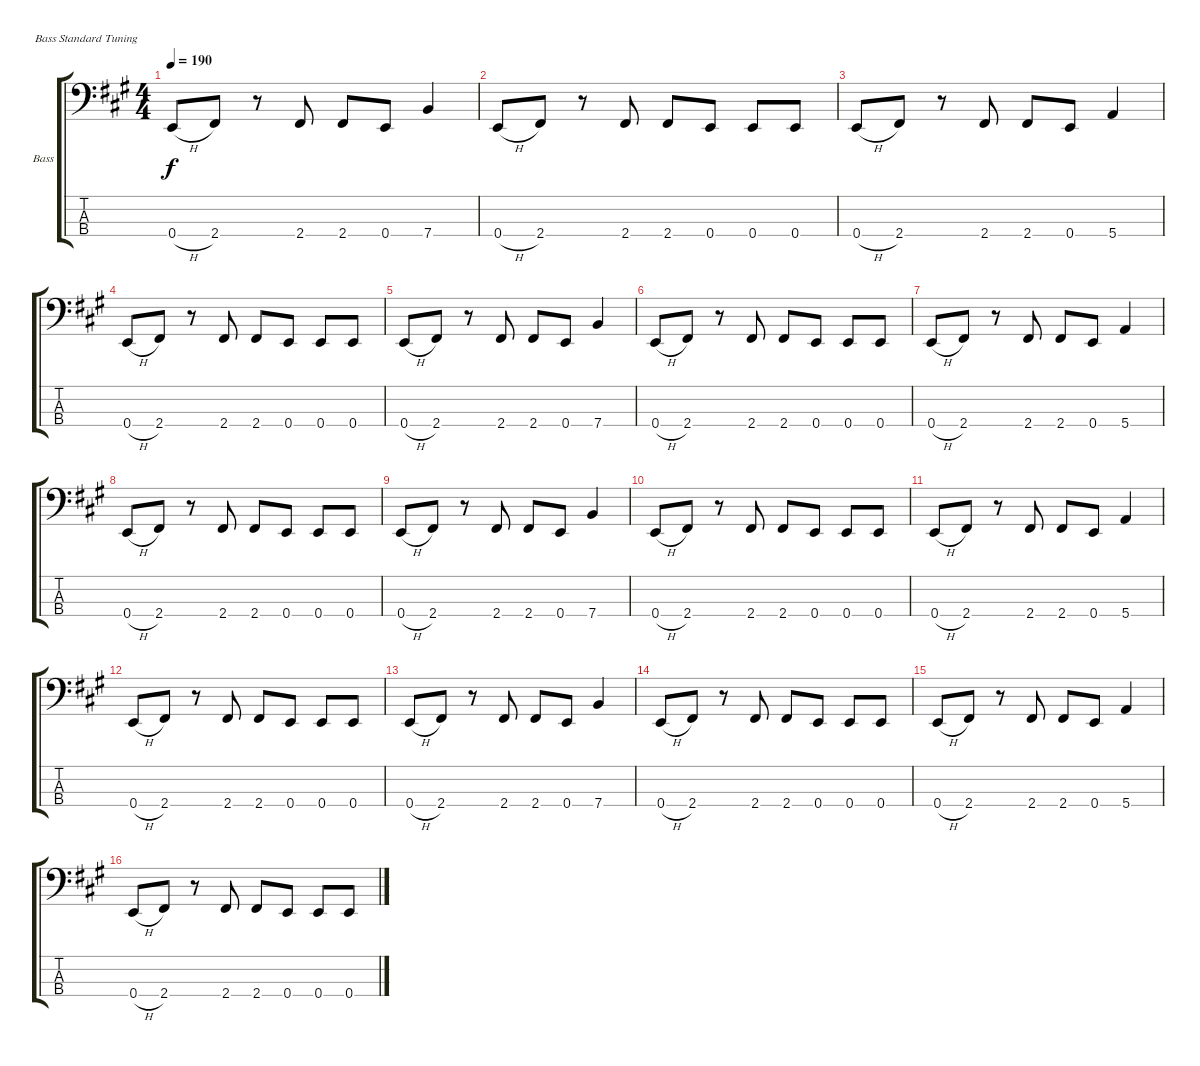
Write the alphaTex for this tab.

\bracketExtendMode groupsimilarinstruments
\firstSystemTrackNameOrientation horizontal
\otherSystemsTrackNameOrientation horizontal
\track ("Bass" "Bass") {instrument electricbassfinger}
\staff {score tabs}
\tuning (G2 D2 A1 E1)
\ts (4 4)
\tempo 190
\clef f4
\scale
0.319149
\ks a
0.4{h}.8{dy f} 2.4.8 r.8 2.4.8 2.4.8 0.4.8 7.4.4 |
\scale
0.340426 0.4{h}.8 2.4.8 r.8 2.4.8 2.4.8 0.4.8 0.4.8 0.4.8 |
\scale
0.326087 0.4{h}.8 2.4.8 r.8 2.4.8 2.4.8 0.4.8 5.4.4 |
\scale
0.347826 0.4{h}.8 2.4.8 r.8 2.4.8 2.4.8 0.4.8 0.4.8 0.4.8 |
\scale
0.326087 0.4{h}.8 2.4.8 r.8 2.4.8 2.4.8 0.4.8 7.4.4 |
\scale
0.340426 0.4{h}.8 2.4.8 r.8 2.4.8 2.4.8 0.4.8 0.4.8 0.4.8 |
\scale
0.319149 0.4{h}.8 2.4.8 r.8 2.4.8 2.4.8 0.4.8 5.4.4 |
\scale
0.340426 0.4{h}.8 2.4.8 r.8 2.4.8 2.4.8 0.4.8 0.4.8 0.4.8 |
\scale
0.326087 0.4{h}.8 2.4.8 r.8 2.4.8 2.4.8 0.4.8 7.4.4 |
\scale
0.347826 0.4{h}.8 2.4.8 r.8 2.4.8 2.4.8 0.4.8 0.4.8 0.4.8 |
\scale
0.326087 0.4{h}.8 2.4.8 r.8 2.4.8 2.4.8 0.4.8 5.4.4 |
\scale
0.340426 0.4{h}.8 2.4.8 r.8 2.4.8 2.4.8 0.4.8 0.4.8 0.4.8 |
\scale
0.319149 0.4{h}.8 2.4.8 r.8 2.4.8 2.4.8 0.4.8 7.4.4 |
\scale
0.340426 0.4{h}.8 2.4.8 r.8 2.4.8 2.4.8 0.4.8 0.4.8 0.4.8 |
\scale
0.326087 0.4{h}.8 2.4.8 r.8 2.4.8 2.4.8 0.4.8 5.4.4 |
\scale
0.347826 0.4{h}.8 2.4.8 r.8 2.4.8 2.4.8 0.4.8 0.4.8 0.4.8
